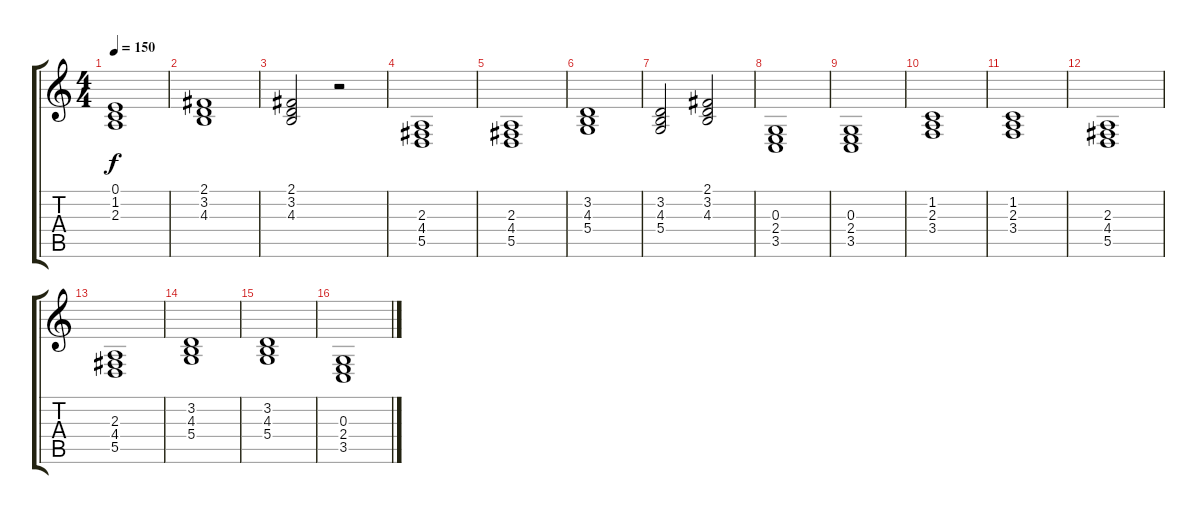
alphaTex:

\track "" {instrument stringensemble1}
\staff {score tabs}
\tuning (E4 B3 G3 D3 A2 E2) {hide}
\ts (4 4)
\tempo 150
\clef g2
\ks c
(0.1 1.2 2.3).1{dy f} |
(2.1 3.2 4.3).1 |
(2.1 3.2 4.3).2 r.2 |
(2.3 4.4 5.5).1 |
(2.3 4.4 5.5).1 |
(3.2 4.3 5.4).1 |
(3.2 4.3 5.4).2 (2.1 3.2 4.3).2 |
(0.3 2.4 3.5).1 |
(0.3 2.4 3.5).1 |
(1.2 2.3 3.4).1 |
(1.2 2.3 3.4).1 |
(2.3 4.4 5.5).1 |
(2.3 4.4 5.5).1 |
(3.2 4.3 5.4).1 |
(3.2 4.3 5.4).1 |
(0.3 2.4 3.5).1
